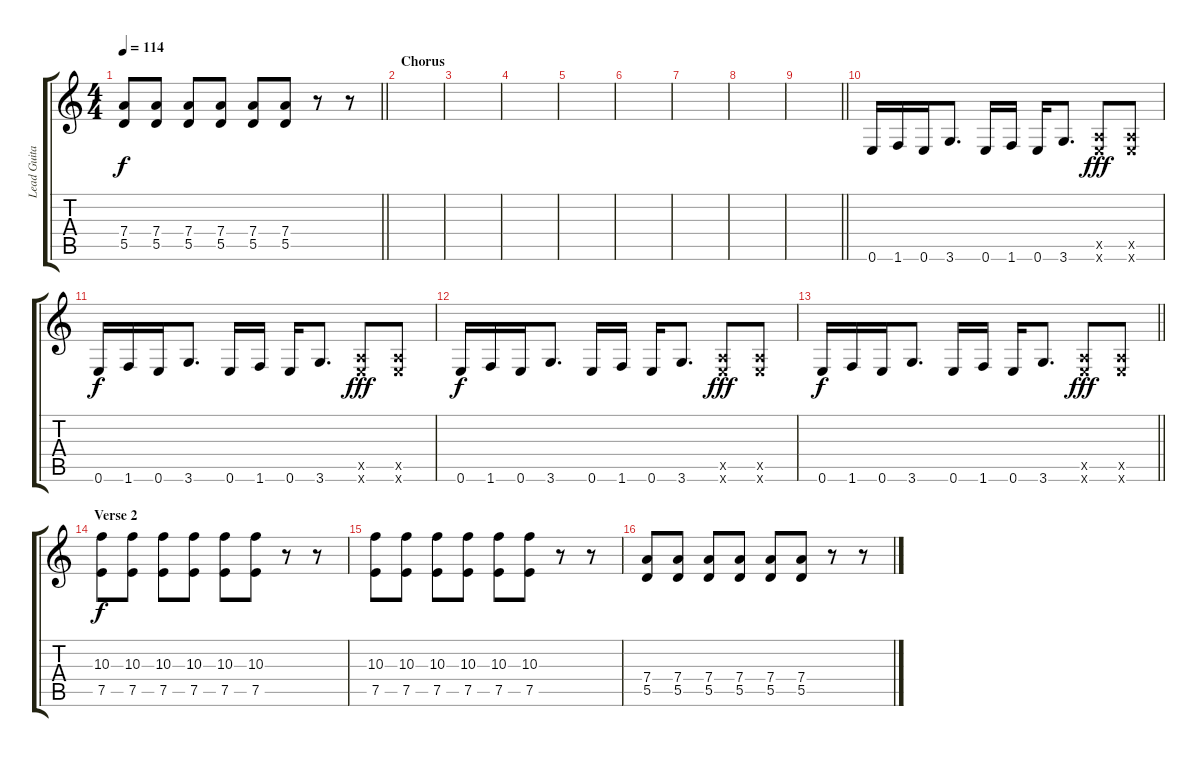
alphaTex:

\track ("Lead Guitar" "Lead Guita") {instrument distortionguitar}
\staff {score tabs}
\tuning (E4 B3 G3 D3 A2 E2) {hide}
\ts (4 4)
\tempo 114
\clef g2
\barLineRight lightlight
\ks c
(7.4 5.5).8{dy f} (7.4 5.5).8 (7.4 5.5).8 (7.4 5.5).8 (7.4 5.5).8 (7.4 5.5).8 r.8 r.8 |
\section ("" "Chorus")
|
|
|
|
|
|
|
\barLineRight lightlight
|
\section ("" "")
0.6.16{volume 9} 1.6.16 0.6.16 3.6.8{d} 0.6.16 1.6.16 0.6.16 3.6.8{d} (0.5{x} 0.6{x}).8{dy fff} (0.5{x} 0.6{x}).8 |
0.6.16{dy f} 1.6.16 0.6.16 3.6.8{d} 0.6.16 1.6.16 0.6.16 3.6.8{d} (0.5{x} 0.6{x}).8{dy fff} (0.5{x} 0.6{x}).8 |
0.6.16{dy f} 1.6.16 0.6.16 3.6.8{d} 0.6.16 1.6.16 0.6.16 3.6.8{d} (0.5{x} 0.6{x}).8{dy fff} (0.5{x} 0.6{x}).8 |
\barLineRight lightlight
0.6.16{dy f} 1.6.16 0.6.16 3.6.8{d} 0.6.16 1.6.16 0.6.16 3.6.8{d} (0.5{x} 0.6{x}).8{dy fff} (0.5{x} 0.6{x}).8 |
\section ("" "Verse 2")
(10.3 7.5).8{dy f volume 16 balance 16} (10.3 7.5).8 (10.3 7.5).8 (10.3 7.5).8 (10.3 7.5).8 (10.3 7.5).8 r.8 r.8 |
(10.3 7.5).8 (10.3 7.5).8 (10.3 7.5).8 (10.3 7.5).8 (10.3 7.5).8 (10.3 7.5).8 r.8 r.8 |
(7.4 5.5).8 (7.4 5.5).8 (7.4 5.5).8 (7.4 5.5).8 (7.4 5.5).8 (7.4 5.5).8 r.8 r.8
